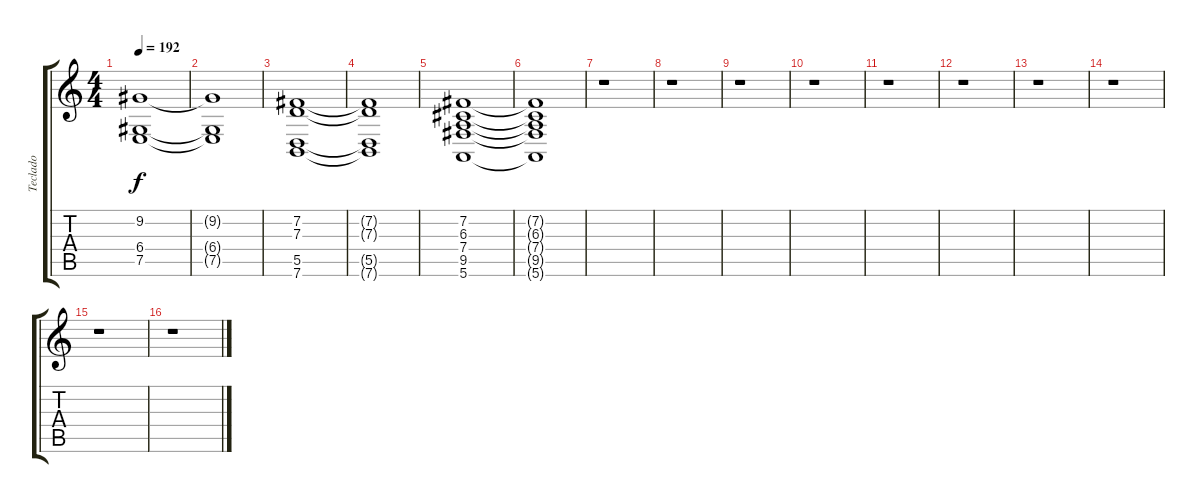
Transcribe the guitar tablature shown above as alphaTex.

\track ("Teclado" "Teclado") {instrument pad4choir}
\staff {score tabs}
\tuning (E4 B3 G3 D3 A2 E2) {hide}
\ts (4 4)
\tempo 192
\clef g2
\ks c
(9.2 6.4 7.5).1{dy f} |
(9.2{t} 6.4{t} 7.5{t}).1 |
(7.2 7.3 5.5 7.6).1 |
(7.2{t} 7.3{t} 5.5{t} 7.6{t}).1 |
(7.2 6.3 7.4 9.5 5.6).1 |
(7.2{t} 6.3{t} 7.4{t} 9.5{t} 5.6{t}).1 |
r.1 |
r.1 |
r.1 |
r.1 |
r.1 |
r.1 |
r.1 |
r.1 |
r.1 |
r.1
